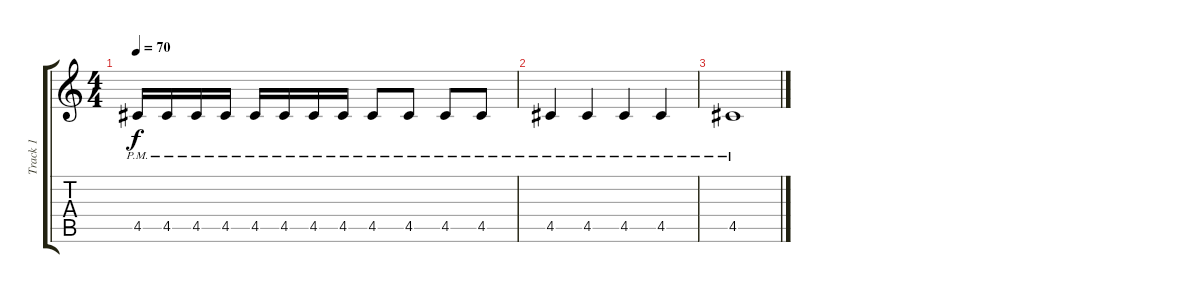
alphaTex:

\track ("Track 1" "Track 1") {instrument distortionguitar}
\staff {score tabs}
\tuning (E4 B3 G3 D3 A2 E2) {hide}
\ts (4 4)
\tempo 70
\clef g2
\ks c
4.5{pm}.16{dy f} 4.5{pm}.16 4.5{pm}.16 4.5{pm}.16 4.5{pm}.16 4.5{pm}.16 4.5{pm}.16 4.5{pm}.16 4.5{pm}.8 4.5{pm}.8 4.5{pm}.8 4.5{pm}.8 |
4.5{pm}.4 4.5{pm}.4 4.5{pm}.4 4.5{pm}.4 |
4.5{pm}.1
